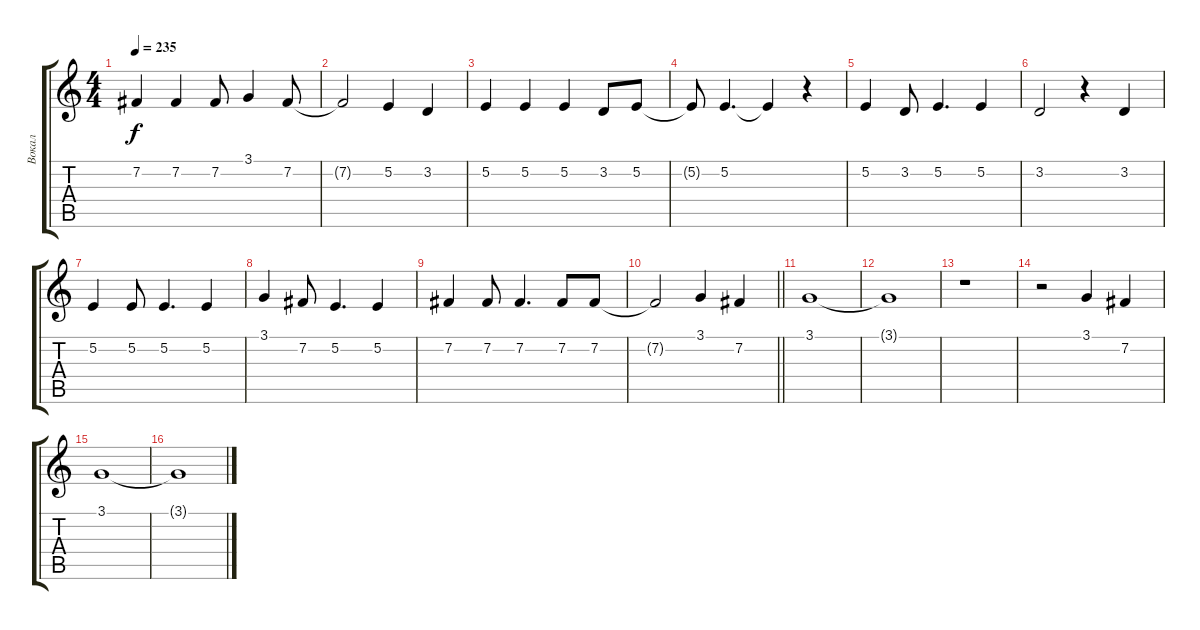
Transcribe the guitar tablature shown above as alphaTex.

\track ("Вокал" "Вокал") {instrument oboe}
\staff {score tabs}
\tuning (E4 B3 G3 D3 A2 E2) {hide}
\ts (4 4)
\tempo 235
\clef g2
\ks c
7.2.4{dy f} 7.2.4 7.2.8 3.1.4 7.2.8 |
7.2{t}.2 5.2.4 3.2.4 |
5.2.4 5.2.4 5.2.4 3.2.8 5.2.8 |
5.2{t}.8 5.2.4{d} 5.2{t}.4 r.4 |
5.2.4 3.2.8 5.2.4{d} 5.2.4 |
3.2.2 r.4 3.2.4 |
5.2.4 5.2.8 5.2.4{d} 5.2.4 |
3.1.4 7.2.8 5.2.4{d} 5.2.4 |
7.2.4 7.2.8 7.2.4{d} 7.2.8 7.2.8 |
\barLineRight lightlight
7.2{t}.2 3.1.4 7.2.4 |
3.1.1 |
3.1{t}.1 |
r.1 |
r.2 3.1.4 7.2.4 |
3.1.1 |
3.1{t}.1
